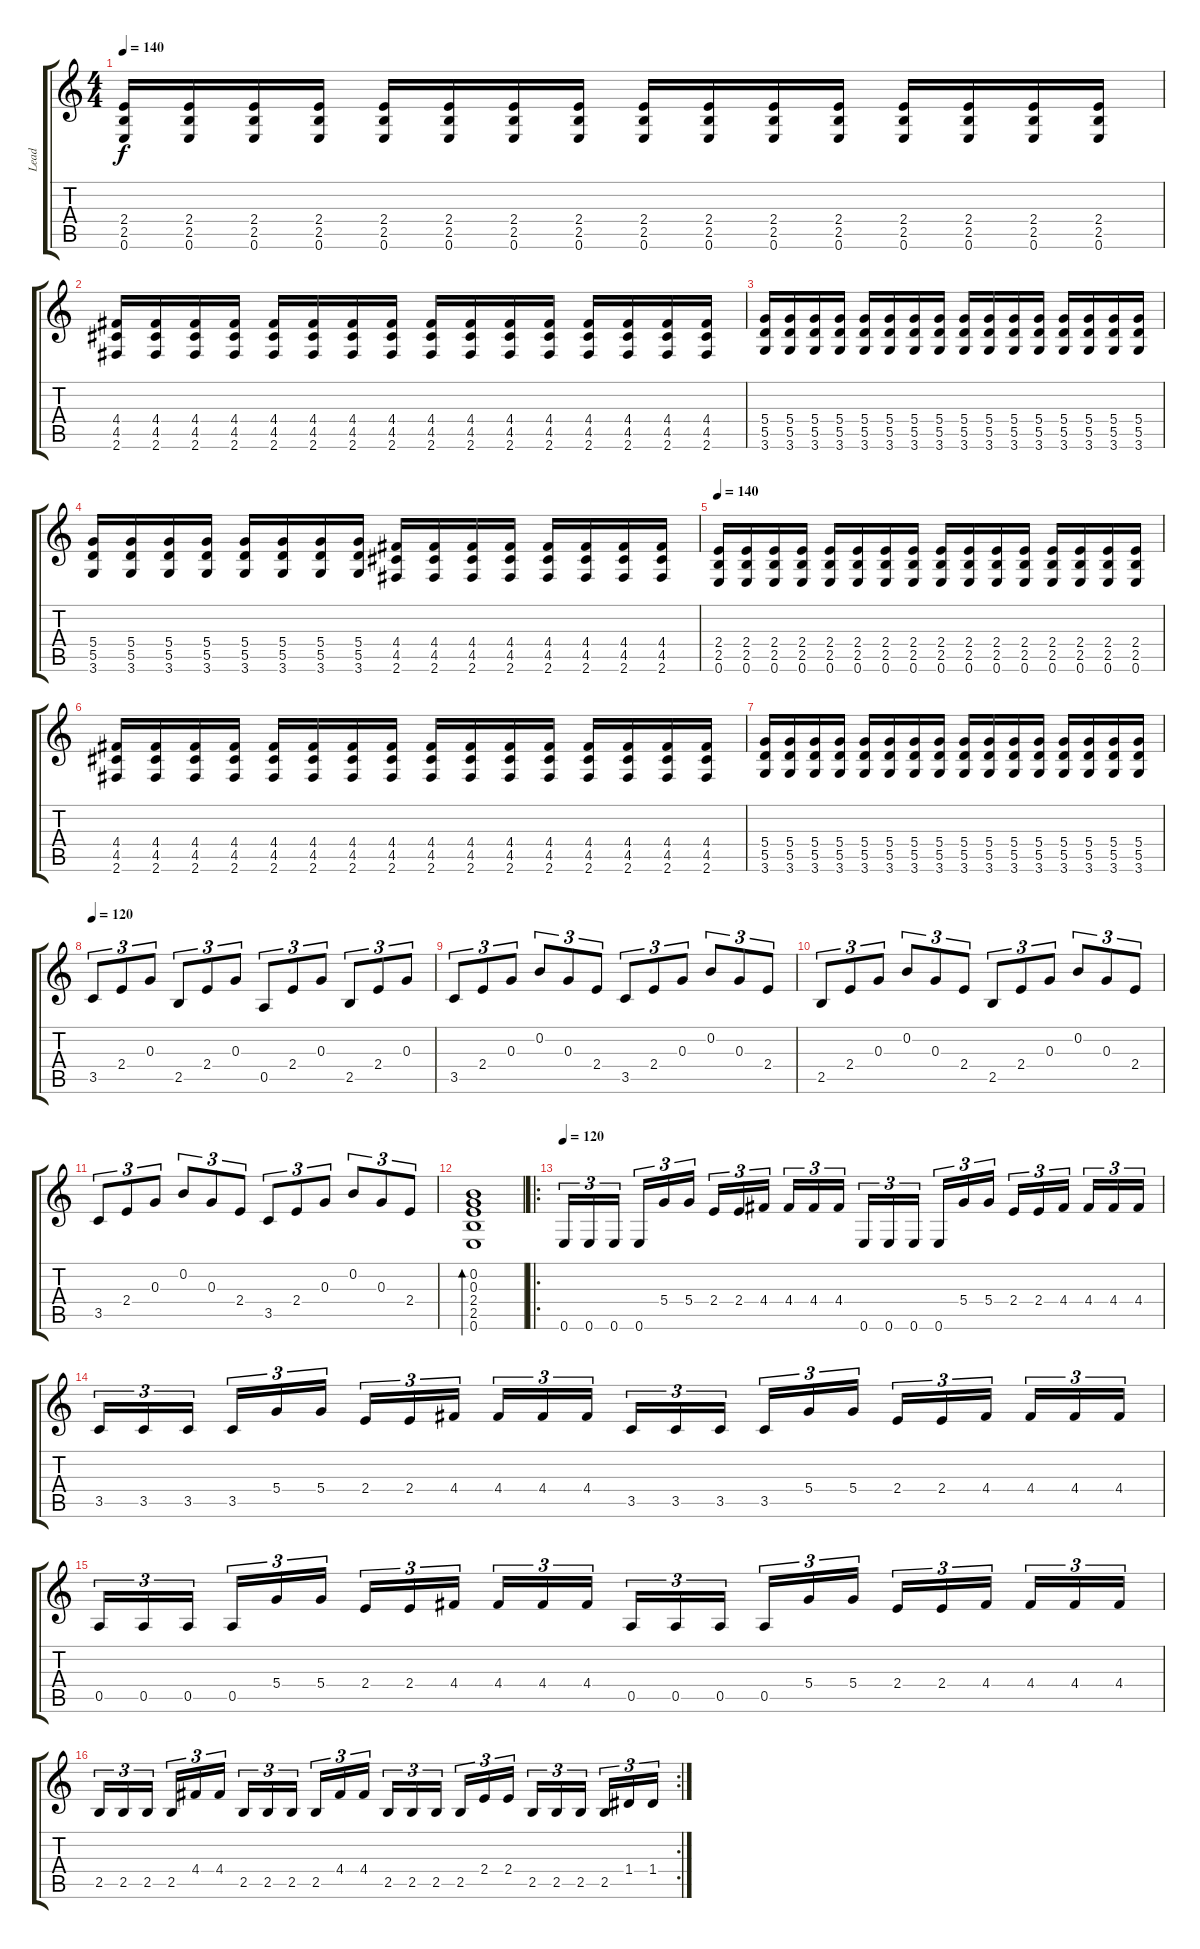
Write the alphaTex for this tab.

\track ("Lead" "Lead") {instrument distortionguitar}
\staff {score tabs}
\tuning (E4 B3 G3 D3 A2 E2) {hide}
\ts (4 4)
\tempo 140
\clef g2
\ks c
(2.4 2.5 0.6).16{dy f} (2.4 2.5 0.6).16 (2.4 2.5 0.6).16 (2.4 2.5 0.6).16 (2.4 2.5 0.6).16 (2.4 2.5 0.6).16 (2.4 2.5 0.6).16 (2.4 2.5 0.6).16 (2.4 2.5 0.6).16 (2.4 2.5 0.6).16 (2.4 2.5 0.6).16 (2.4 2.5 0.6).16 (2.4 2.5 0.6).16 (2.4 2.5 0.6).16 (2.4 2.5 0.6).16 (2.4 2.5 0.6).16 |
(4.4 4.5 2.6).16 (4.4 4.5 2.6).16 (4.4 4.5 2.6).16 (4.4 4.5 2.6).16 (4.4 4.5 2.6).16 (4.4 4.5 2.6).16 (4.4 4.5 2.6).16 (4.4 4.5 2.6).16 (4.4 4.5 2.6).16 (4.4 4.5 2.6).16 (4.4 4.5 2.6).16 (4.4 4.5 2.6).16 (4.4 4.5 2.6).16 (4.4 4.5 2.6).16 (4.4 4.5 2.6).16 (4.4 4.5 2.6).16 |
(5.4 5.5 3.6).16 (5.4 5.5 3.6).16 (5.4 5.5 3.6).16 (5.4 5.5 3.6).16 (5.4 5.5 3.6).16 (5.4 5.5 3.6).16 (5.4 5.5 3.6).16 (5.4 5.5 3.6).16 (5.4 5.5 3.6).16 (5.4 5.5 3.6).16 (5.4 5.5 3.6).16 (5.4 5.5 3.6).16 (5.4 5.5 3.6).16 (5.4 5.5 3.6).16 (5.4 5.5 3.6).16 (5.4 5.5 3.6).16 |
(5.4 5.5 3.6).16 (5.4 5.5 3.6).16 (5.4 5.5 3.6).16 (5.4 5.5 3.6).16 (5.4 5.5 3.6).16 (5.4 5.5 3.6).16 (5.4 5.5 3.6).16 (5.4 5.5 3.6).16 (4.4 4.5 2.6).16 (4.4 4.5 2.6).16 (4.4 4.5 2.6).16 (4.4 4.5 2.6).16 (4.4 4.5 2.6).16 (4.4 4.5 2.6).16 (4.4 4.5 2.6).16 (4.4 4.5 2.6).16 |
\tempo 140
(2.4 2.5 0.6).16 (2.4 2.5 0.6).16 (2.4 2.5 0.6).16 (2.4 2.5 0.6).16 (2.4 2.5 0.6).16 (2.4 2.5 0.6).16 (2.4 2.5 0.6).16 (2.4 2.5 0.6).16 (2.4 2.5 0.6).16 (2.4 2.5 0.6).16 (2.4 2.5 0.6).16 (2.4 2.5 0.6).16 (2.4 2.5 0.6).16 (2.4 2.5 0.6).16 (2.4 2.5 0.6).16 (2.4 2.5 0.6).16 |
(4.4 4.5 2.6).16 (4.4 4.5 2.6).16 (4.4 4.5 2.6).16 (4.4 4.5 2.6).16 (4.4 4.5 2.6).16 (4.4 4.5 2.6).16 (4.4 4.5 2.6).16 (4.4 4.5 2.6).16 (4.4 4.5 2.6).16 (4.4 4.5 2.6).16 (4.4 4.5 2.6).16 (4.4 4.5 2.6).16 (4.4 4.5 2.6).16 (4.4 4.5 2.6).16 (4.4 4.5 2.6).16 (4.4 4.5 2.6).16 |
(5.4 5.5 3.6).16 (5.4 5.5 3.6).16 (5.4 5.5 3.6).16 (5.4 5.5 3.6).16 (5.4 5.5 3.6).16 (5.4 5.5 3.6).16 (5.4 5.5 3.6).16 (5.4 5.5 3.6).16 (5.4 5.5 3.6).16 (5.4 5.5 3.6).16 (5.4 5.5 3.6).16 (5.4 5.5 3.6).16 (5.4 5.5 3.6).16 (5.4 5.5 3.6).16 (5.4 5.5 3.6).16 (5.4 5.5 3.6).16 |
\tempo 120
3.5.8{tu (3 2) instrument acousticguitarsteel} 2.4.8{tu (3 2)} 0.3.8{tu (3 2)} 2.5.8{tu (3 2)} 2.4.8{tu (3 2)} 0.3.8{tu (3 2)} 0.5.8{tu (3 2)} 2.4.8{tu (3 2)} 0.3.8{tu (3 2)} 2.5.8{tu (3 2)} 2.4.8{tu (3 2)} 0.3.8{tu (3 2)} |
3.5.8{tu (3 2)} 2.4.8{tu (3 2)} 0.3.8{tu (3 2)} 0.2.8{tu (3 2)} 0.3.8{tu (3 2)} 2.4.8{tu (3 2)} 3.5.8{tu (3 2)} 2.4.8{tu (3 2)} 0.3.8{tu (3 2)} 0.2.8{tu (3 2)} 0.3.8{tu (3 2)} 2.4.8{tu (3 2)} |
2.5.8{tu (3 2)} 2.4.8{tu (3 2)} 0.3.8{tu (3 2)} 0.2.8{tu (3 2)} 0.3.8{tu (3 2)} 2.4.8{tu (3 2)} 2.5.8{tu (3 2)} 2.4.8{tu (3 2)} 0.3.8{tu (3 2)} 0.2.8{tu (3 2)} 0.3.8{tu (3 2)} 2.4.8{tu (3 2)} |
3.5.8{tu (3 2)} 2.4.8{tu (3 2)} 0.3.8{tu (3 2)} 0.2.8{tu (3 2)} 0.3.8{tu (3 2)} 2.4.8{tu (3 2)} 3.5.8{tu (3 2)} 2.4.8{tu (3 2)} 0.3.8{tu (3 2)} 0.2.8{tu (3 2)} 0.3.8{tu (3 2)} 2.4.8{tu (3 2)} |
(0.2 0.3 2.4 2.5 0.6).1{bd 120} |
\ro
\tempo 120
0.6.16{tu (3 2)} 0.6.16{tu (3 2)} 0.6.16{tu (3 2)} 0.6.16{tu (3 2)} 5.4.16{tu (3 2)} 5.4.16{tu (3 2)} 2.4.16{tu (3 2)} 2.4.16{tu (3 2)} 4.4.16{tu (3 2)} 4.4.16{tu (3 2)} 4.4.16{tu (3 2)} 4.4.16{tu (3 2)} 0.6.16{tu (3 2)} 0.6.16{tu (3 2)} 0.6.16{tu (3 2)} 0.6.16{tu (3 2)} 5.4.16{tu (3 2)} 5.4.16{tu (3 2)} 2.4.16{tu (3 2)} 2.4.16{tu (3 2)} 4.4.16{tu (3 2)} 4.4.16{tu (3 2)} 4.4.16{tu (3 2)} 4.4.16{tu (3 2)} |
3.5.16{tu (3 2)} 3.5.16{tu (3 2)} 3.5.16{tu (3 2)} 3.5.16{tu (3 2)} 5.4.16{tu (3 2)} 5.4.16{tu (3 2)} 2.4.16{tu (3 2)} 2.4.16{tu (3 2)} 4.4.16{tu (3 2)} 4.4.16{tu (3 2)} 4.4.16{tu (3 2)} 4.4.16{tu (3 2)} 3.5.16{tu (3 2)} 3.5.16{tu (3 2)} 3.5.16{tu (3 2)} 3.5.16{tu (3 2)} 5.4.16{tu (3 2)} 5.4.16{tu (3 2)} 2.4.16{tu (3 2)} 2.4.16{tu (3 2)} 4.4.16{tu (3 2)} 4.4.16{tu (3 2)} 4.4.16{tu (3 2)} 4.4.16{tu (3 2)} |
0.5.16{tu (3 2)} 0.5.16{tu (3 2)} 0.5.16{tu (3 2)} 0.5.16{tu (3 2)} 5.4.16{tu (3 2)} 5.4.16{tu (3 2)} 2.4.16{tu (3 2)} 2.4.16{tu (3 2)} 4.4.16{tu (3 2)} 4.4.16{tu (3 2)} 4.4.16{tu (3 2)} 4.4.16{tu (3 2)} 0.5.16{tu (3 2)} 0.5.16{tu (3 2)} 0.5.16{tu (3 2)} 0.5.16{tu (3 2)} 5.4.16{tu (3 2)} 5.4.16{tu (3 2)} 2.4.16{tu (3 2)} 2.4.16{tu (3 2)} 4.4.16{tu (3 2)} 4.4.16{tu (3 2)} 4.4.16{tu (3 2)} 4.4.16{tu (3 2)} |
\rc 2
2.5.16{tu (3 2)} 2.5.16{tu (3 2)} 2.5.16{tu (3 2)} 2.5.16{tu (3 2)} 4.4.16{tu (3 2)} 4.4.16{tu (3 2)} 2.5.16{tu (3 2)} 2.5.16{tu (3 2)} 2.5.16{tu (3 2)} 2.5.16{tu (3 2)} 4.4.16{tu (3 2)} 4.4.16{tu (3 2)} 2.5.16{tu (3 2)} 2.5.16{tu (3 2)} 2.5.16{tu (3 2)} 2.5.16{tu (3 2)} 2.4.16{tu (3 2)} 2.4.16{tu (3 2)} 2.5.16{tu (3 2)} 2.5.16{tu (3 2)} 2.5.16{tu (3 2)} 2.5.16{tu (3 2)} 1.4.16{tu (3 2)} 1.4.16{tu (3 2)}
